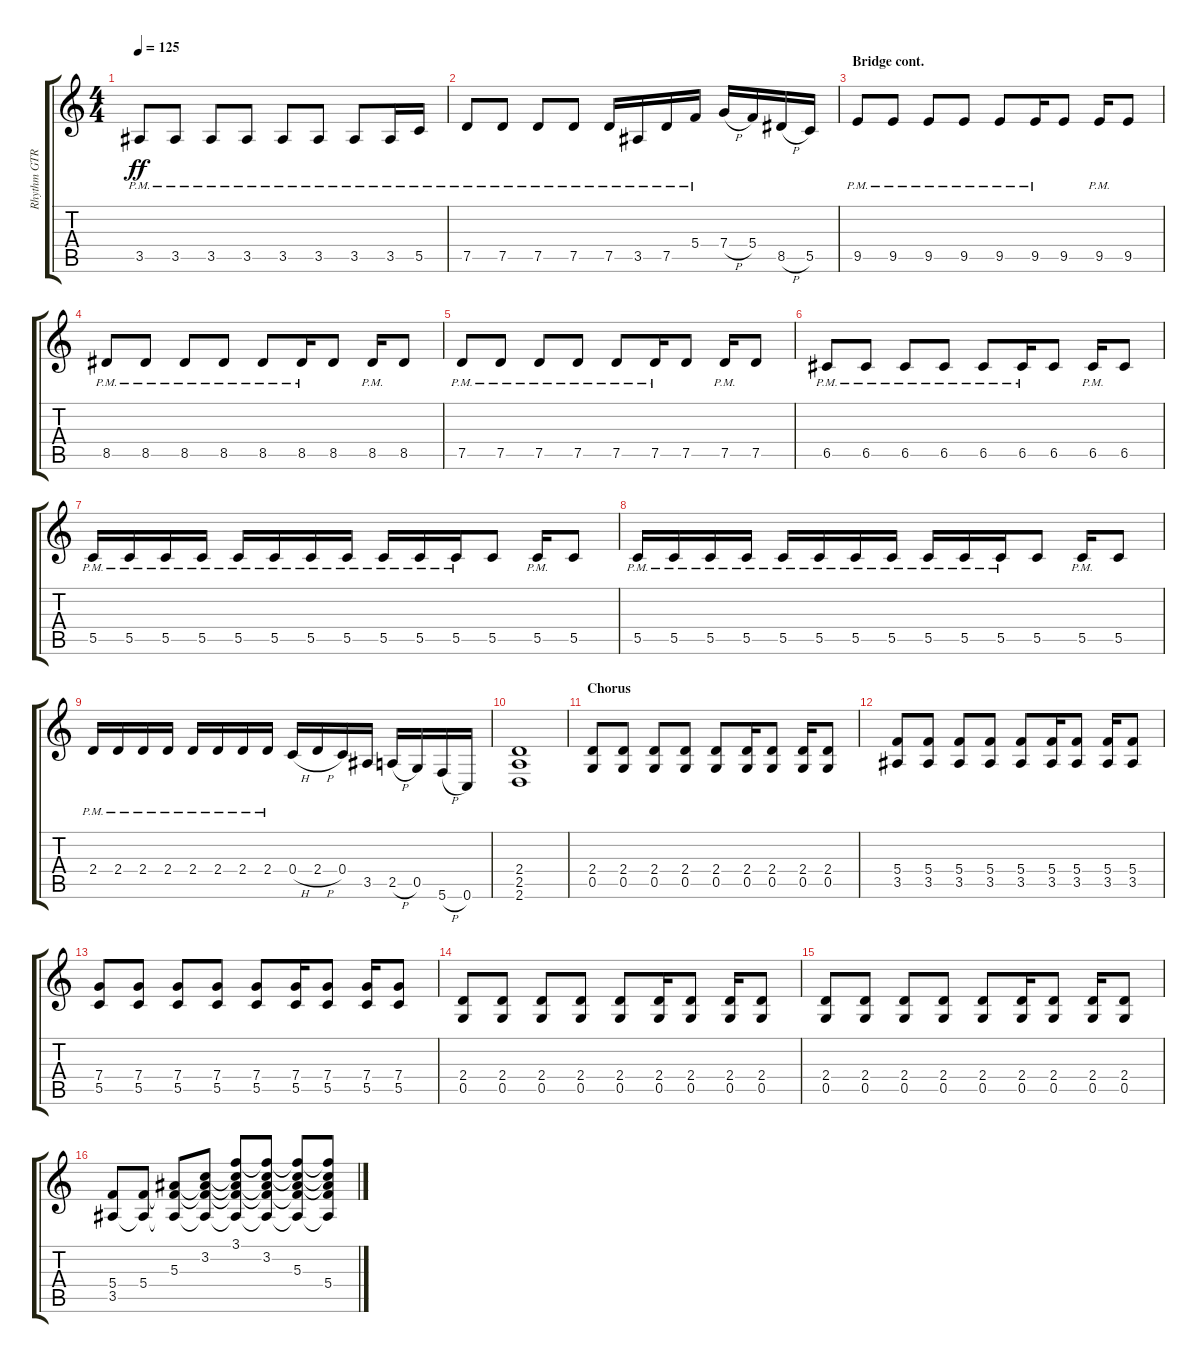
\track ("Rhythm GTR 1" "Rhythm GTR") {instrument overdrivenguitar}
\staff {score tabs}
\tuning (D4 A3 F3 C3 G2 C2) {hide}
\ts (4 4)
\tempo 125
\clef g2
\ks aminor
3.5{pm}.8{dy ff} 3.5{pm}.8 3.5{pm}.8 3.5{pm}.8 3.5{pm}.8 3.5{pm}.8 3.5{pm}.8 3.5{pm}.16 5.5{pm}.16 |
7.5{pm}.8 7.5{pm}.8 7.5{pm}.8 7.5{pm}.8 7.5{pm}.16 3.5{pm}.16 7.5{pm}.16 5.4{pm}.16 7.4{h}.16 5.4.16 8.5{h}.16 5.5.16 |
\section ("" "Bridge cont.")
9.5{pm}.8 9.5{pm}.8 9.5{pm}.8 9.5{pm}.8 9.5{pm}.8 9.5{pm}.16 9.5.8 9.5{pm}.16 9.5.8 |
8.5{pm}.8 8.5{pm}.8 8.5{pm}.8 8.5{pm}.8 8.5{pm}.8 8.5{pm}.16 8.5.8 8.5{pm}.16 8.5.8 |
7.5{pm}.8 7.5{pm}.8 7.5{pm}.8 7.5{pm}.8 7.5{pm}.8 7.5{pm}.16 7.5.8 7.5{pm}.16 7.5.8 |
6.5{pm}.8 6.5{pm}.8 6.5{pm}.8 6.5{pm}.8 6.5{pm}.8 6.5{pm}.16 6.5.8 6.5{pm}.16 6.5.8 |
5.5{pm}.16 5.5{pm}.16 5.5{pm}.16 5.5{pm}.16 5.5{pm}.16 5.5{pm}.16 5.5{pm}.16 5.5{pm}.16 5.5{pm}.16 5.5{pm}.16 5.5{pm}.16 5.5.8 5.5{pm}.16 5.5.8 |
5.5{pm}.16 5.5{pm}.16 5.5{pm}.16 5.5{pm}.16 5.5{pm}.16 5.5{pm}.16 5.5{pm}.16 5.5{pm}.16 5.5{pm}.16 5.5{pm}.16 5.5{pm}.16 5.5.8 5.5{pm}.16 5.5.8 |
2.4{pm}.16 2.4{pm}.16 2.4{pm}.16 2.4{pm}.16 2.4{pm}.16 2.4{pm}.16 2.4{pm}.16 2.4{pm}.16 0.4{h}.16 2.4{h}.16 0.4.16 3.5.16 2.5{h}.16 0.5.16 5.6{h}.16 0.6.16 |
(2.4 2.5 2.6).1 |
\section ("" "Chorus")
(2.4 0.5).8 (2.4 0.5).8 (2.4 0.5).8 (2.4 0.5).8 (2.4 0.5).8 (2.4 0.5).16 (2.4 0.5).8 (2.4 0.5).16 (2.4 0.5).8 |
(5.4 3.5).8 (5.4 3.5).8 (5.4 3.5).8 (5.4 3.5).8 (5.4 3.5).8 (5.4 3.5).16 (5.4 3.5).8 (5.4 3.5).16 (5.4 3.5).8 |
(7.4 5.5).8 (7.4 5.5).8 (7.4 5.5).8 (7.4 5.5).8 (7.4 5.5).8 (7.4 5.5).16 (7.4 5.5).8 (7.4 5.5).16 (7.4 5.5).8 |
(2.4 0.5).8 (2.4 0.5).8 (2.4 0.5).8 (2.4 0.5).8 (2.4 0.5).8 (2.4 0.5).16 (2.4 0.5).8 (2.4 0.5).16 (2.4 0.5).8 |
(2.4 0.5).8 (2.4 0.5).8 (2.4 0.5).8 (2.4 0.5).8 (2.4 0.5).8 (2.4 0.5).16 (2.4 0.5).8 (2.4 0.5).16 (2.4 0.5).8 |
(5.4 3.5).8 (5.4 3.5{t}).8 (5.3 5.4{t} 3.5{t}).8 (3.2 5.3{t} 5.4{t} 3.5{t}).8 (3.1 3.2{t} 5.3{t} 5.4{t} 3.5{t}).8 (3.1{t} 3.2 5.3{t} 5.4{t} 3.5{t}).8 (3.1{t} 3.2{t} 5.3 5.4{t} 3.5{t}).8 (3.1{t} 3.2{t} 5.3{t} 5.4 3.5{t}).8
